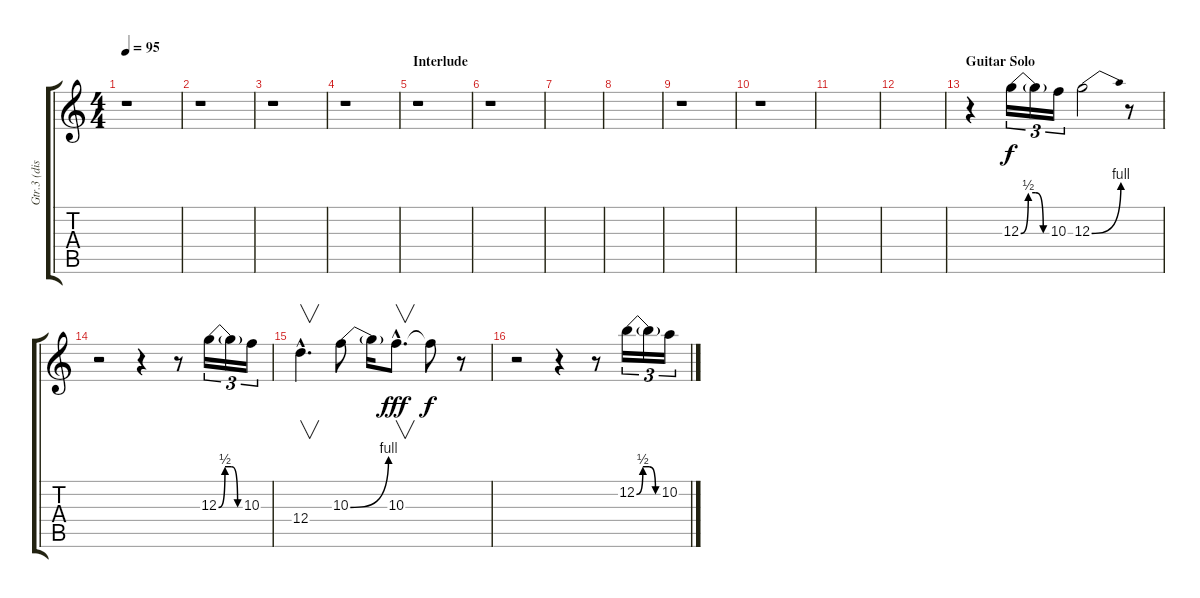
\track ("Gtr.3 (disto.)" "Gtr.3 (dis") {instrument distortionguitar}
\staff {score tabs}
\tuning (E4 B3 G3 D3 A2 E2) {hide}
\ts (4 4)
\tempo 95
\clef g2
\ks c
r.1{dy f} |
r.1 |
r.1 |
r.1 |
\section ("" "Interlude")
r.1 |
r.1 |
|
|
r.1 |
r.1 |
|
|
\section ("" "Guitar Solo")
r.4 12.3{be (custom 0 0 15 2 30 2 45 0 60 0)}.16{tu (3 2)} 12.3{t}.16{tu (3 2)} 10.3.16{tu (3 2)} 12.3{be (bend 0 0 60 4)}.2 r.8 |
r.2 r.4 r.8 12.3{be (custom 0 0 15 2 30 2 45 0 60 0)}.16{tu (3 2)} 12.3{t}.16{tu (3 2)} 10.3.16{tu (3 2)} |
12.4{hac}.4{v d} 10.3{be (bend 0 0 60 4)}.8 10.3{t}.16 10.3{hac}.8{v d dy fff} 10.3{t}.8{dy f} r.8 |
r.2 r.4 r.8 12.2{be (custom 0 0 15 2 30 2 45 0 60 0)}.16{tu (3 2)} 12.2{t}.16{tu (3 2)} 10.2.16{tu (3 2)}
